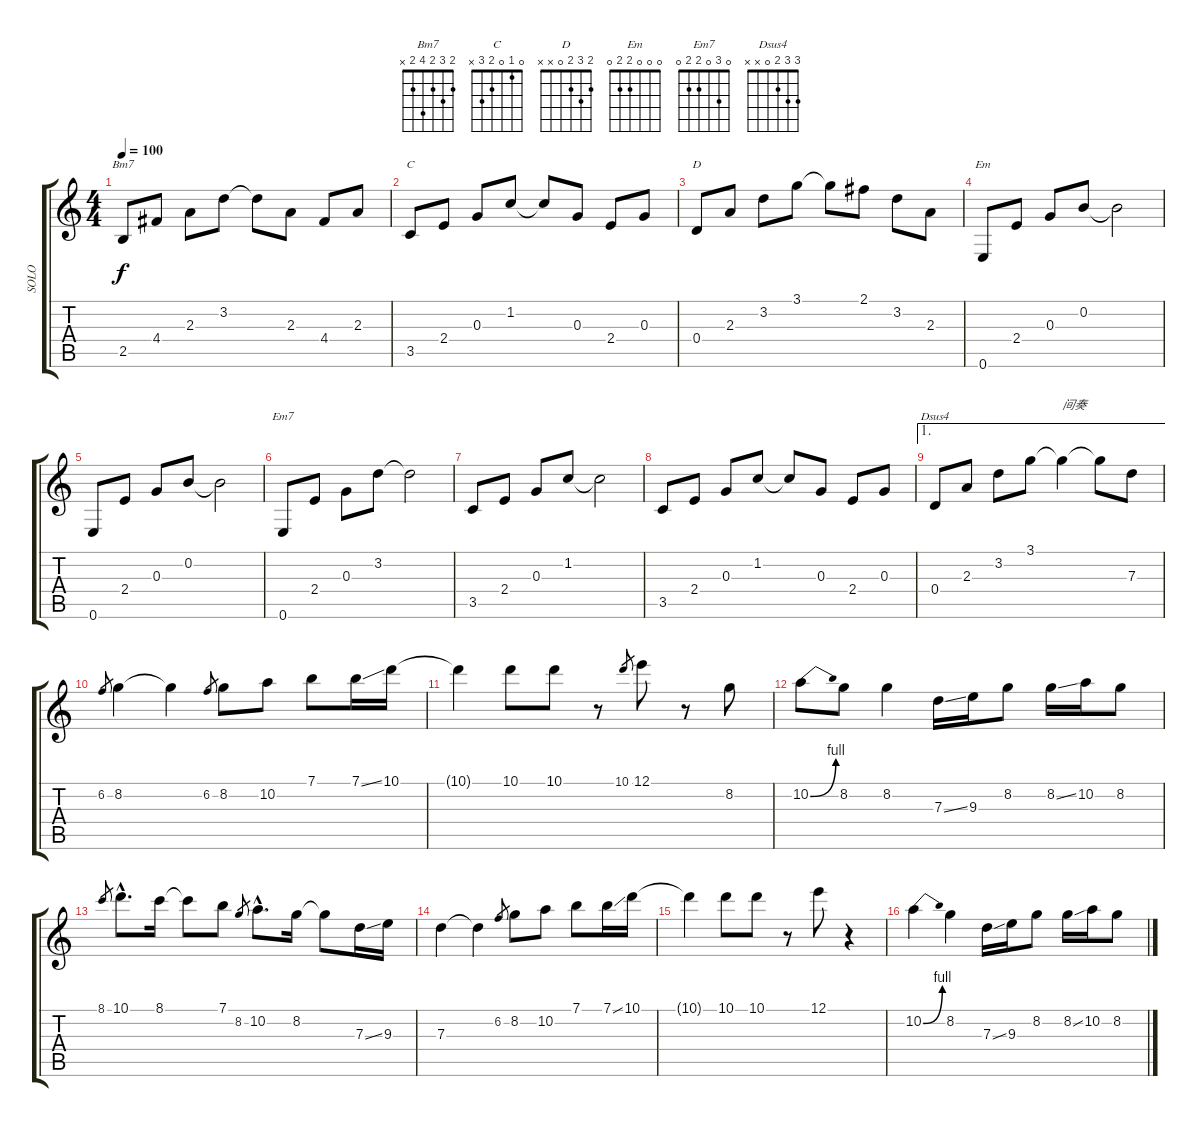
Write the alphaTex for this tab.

\track ("SOLO" "SOLO") {instrument acousticguitarnylon}
\staff {score tabs}
\tuning (E4 B3 G3 D3 A2 E2) {hide}
\chord ("Bm7" 2 3 2 4 2 x)
\chord ("C" 0 1 0 2 3 x)
\chord ("D" 2 3 2 0 x x)
\chord ("Em" 0 0 0 2 2 0)
\chord ("Em7" 0 3 0 2 2 0)
\chord ("Dsus4" 3 3 2 0 x x)
\ts (4 4)
\tempo 100
\clef g2
\ks c
2.5.8{ch "Bm7" dy f} 4.4.8 2.3.8 3.2.8 3.2{t}.8 2.3.8 4.4.8 2.3.8 |
3.5.8{ch "C"} 2.4.8 0.3.8 1.2.8 1.2{t}.8 0.3.8 2.4.8 0.3.8 |
0.4.8{ch "D"} 2.3.8 3.2.8 3.1.8 3.1{t}.8 2.1.8 3.2.8 2.3.8 |
0.6.8{ch "Em"} 2.4.8 0.3.8 0.2.8 0.2{t}.2 |
0.6.8 2.4.8 0.3.8 0.2.8 0.2{t}.2 |
0.6.8{ch "Em7"} 2.4.8 0.3.8 3.2.8 3.2{t}.2 |
3.5.8 2.4.8 0.3.8 1.2.8 1.2{t}.2 |
3.5.8 2.4.8 0.3.8 1.2.8 1.2{t}.8 0.3.8 2.4.8 0.3.8 |
\ae 1
0.4.8{ch "Dsus4"} 2.3.8 3.2.8 3.1.8 3.1{t}.4{txt "间奏"} 3.1{t}.8 7.3.8 |
6.2.8{gr} 8.2.4 8.2{t}.4 6.2.8{gr} 8.2.8 10.2.8 7.1.8 7.1{ss}.16 10.1.16 |
10.1{t}.4 10.1.8 10.1.8 r.8 10.1.8{gr} 12.1.8 r.8 8.2.8 |
10.2{be (bend 0 0 60 4)}.8 8.2.8 8.2.4 7.3{ss}.16 9.3.16 8.2.8 8.2{ss}.16 10.2.16 8.2.8 |
8.1.8{gr} 10.1{hac}.8{d} 8.1.16 8.1{t}.8 7.1.8 8.2.8{gr} 10.2{hac}.8{d} 8.2.16 8.2{t}.8 7.3{ss}.16 9.3.16 |
7.3.4 7.3{t}.4 6.2.8{gr} 8.2.8 10.2.8 7.1.8 7.1{ss}.16 10.1.16 |
10.1{t}.4 10.1.8 10.1.8 r.8 12.1.8 r.4 |
10.2{be (bend 0 0 60 4)}.4 8.2.4 7.3{ss}.16 9.3.16 8.2.8 8.2{ss}.16 10.2.16 8.2.8
